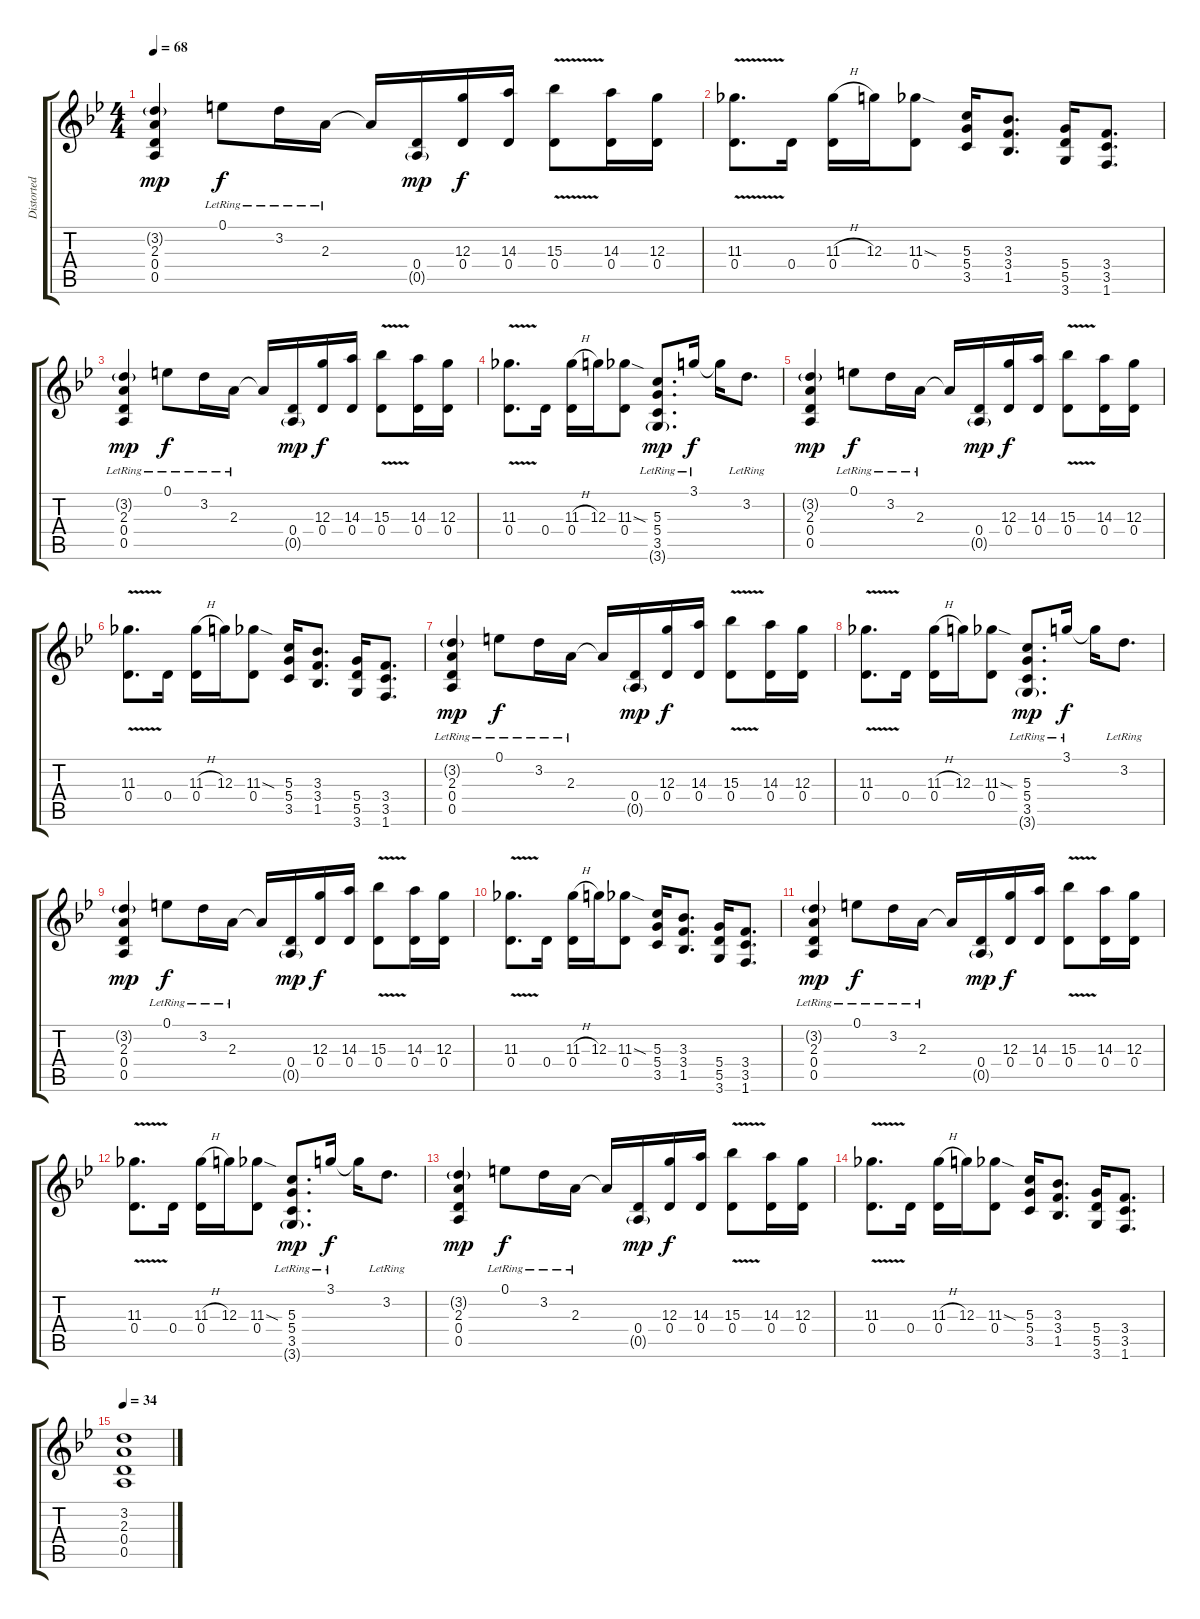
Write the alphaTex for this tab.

\track ("Distorted [Left]" "Distorted ") {instrument overdrivenguitar}
\staff {score tabs}
\tuning (E4 B3 G3 D3 A2 E2) {hide}
\ts (4 4)
\tempo 68
\clef g2
\ks bb
(3.2{g} 2.3 0.4 0.5).4{dy mp} 0.1{lr}.8{dy f} 3.2{lr}.16 2.3{lr}.16 2.3{t}.16 (0.4 0.5{g}).16{dy mp} (12.3 0.4).16{dy f} (14.3 0.4).16 (15.3{v} 0.4{v}).8 (14.3 0.4).16 (12.3 0.4).16 |
(11.3{v} 0.4{v}).8{d} 0.4.16 (11.3{h} 0.4).16 12.3.16 (11.3{sod} 0.4).8 (5.3 5.4 3.5).16 (3.3 3.4 1.5).8{d} (5.4 5.5 3.6).16 (3.4 3.5 1.6).8{d} |
(3.2{g lr} 2.3{lr} 0.4{lr} 0.5{lr}).4{dy mp} 0.1{lr}.8{dy f} 3.2{lr}.16 2.3{lr}.16 2.3{t}.16 (0.4 0.5{g}).16{dy mp} (12.3 0.4).16{dy f} (14.3 0.4).16 (15.3{v} 0.4{v}).8 (14.3 0.4).16 (12.3 0.4).16 |
(11.3{v} 0.4{v}).8{d} 0.4.16 (11.3{h} 0.4).16 12.3.16 (11.3{sod} 0.4).8 (5.3{lr} 5.4{lr} 3.5{lr} 3.6{g lr}).8{d dy mp} 3.1{lr}.16{dy f} 3.1{t}.16 3.2{lr}.8{d} |
(3.2{g} 2.3 0.4 0.5).4{dy mp} 0.1{lr}.8{dy f} 3.2{lr}.16 2.3{lr}.16 2.3{t}.16 (0.4 0.5{g}).16{dy mp} (12.3 0.4).16{dy f} (14.3 0.4).16 (15.3{v} 0.4{v}).8 (14.3 0.4).16 (12.3 0.4).16 |
(11.3{v} 0.4{v}).8{d} 0.4.16 (11.3{h} 0.4).16 12.3.16 (11.3{sod} 0.4).8 (5.3 5.4 3.5).16 (3.3 3.4 1.5).8{d} (5.4 5.5 3.6).16 (3.4 3.5 1.6).8{d} |
(3.2{g lr} 2.3{lr} 0.4{lr} 0.5{lr}).4{dy mp} 0.1{lr}.8{dy f} 3.2{lr}.16 2.3{lr}.16 2.3{t}.16 (0.4 0.5{g}).16{dy mp} (12.3 0.4).16{dy f} (14.3 0.4).16 (15.3{v} 0.4{v}).8 (14.3 0.4).16 (12.3 0.4).16 |
(11.3{v} 0.4{v}).8{d} 0.4.16 (11.3{h} 0.4).16 12.3.16 (11.3{sod} 0.4).8 (5.3{lr} 5.4{lr} 3.5{lr} 3.6{g lr}).8{d dy mp} 3.1{lr}.16{dy f} 3.1{t}.16 3.2{lr}.8{d} |
(3.2{g} 2.3 0.4 0.5).4{dy mp} 0.1{lr}.8{dy f} 3.2{lr}.16 2.3{lr}.16 2.3{t}.16 (0.4 0.5{g}).16{dy mp} (12.3 0.4).16{dy f} (14.3 0.4).16 (15.3{v} 0.4{v}).8 (14.3 0.4).16 (12.3 0.4).16 |
(11.3{v} 0.4{v}).8{d} 0.4.16 (11.3{h} 0.4).16 12.3.16 (11.3{sod} 0.4).8 (5.3 5.4 3.5).16 (3.3 3.4 1.5).8{d} (5.4 5.5 3.6).16 (3.4 3.5 1.6).8{d} |
(3.2{g lr} 2.3{lr} 0.4{lr} 0.5{lr}).4{dy mp} 0.1{lr}.8{dy f} 3.2{lr}.16 2.3{lr}.16 2.3{t}.16 (0.4 0.5{g}).16{dy mp} (12.3 0.4).16{dy f} (14.3 0.4).16 (15.3{v} 0.4{v}).8 (14.3 0.4).16 (12.3 0.4).16 |
(11.3{v} 0.4{v}).8{d} 0.4.16 (11.3{h} 0.4).16 12.3.16 (11.3{sod} 0.4).8 (5.3{lr} 5.4{lr} 3.5{lr} 3.6{g lr}).8{d dy mp} 3.1{lr}.16{dy f} 3.1{t}.16 3.2{lr}.8{d} |
(3.2{g} 2.3 0.4 0.5).4{dy mp} 0.1{lr}.8{dy f} 3.2{lr}.16 2.3{lr}.16 2.3{t}.16 (0.4 0.5{g}).16{dy mp} (12.3 0.4).16{dy f} (14.3 0.4).16 (15.3{v} 0.4{v}).8 (14.3 0.4).16 (12.3 0.4).16 |
(11.3{v} 0.4{v}).8{d} 0.4.16 (11.3{h} 0.4).16 12.3.16 (11.3{sod} 0.4).8 (5.3 5.4 3.5).16 (3.3 3.4 1.5).8{d} (5.4 5.5 3.6).16 (3.4 3.5 1.6).8{d} |
\tempo 34
(3.2 2.3 0.4 0.5).1
